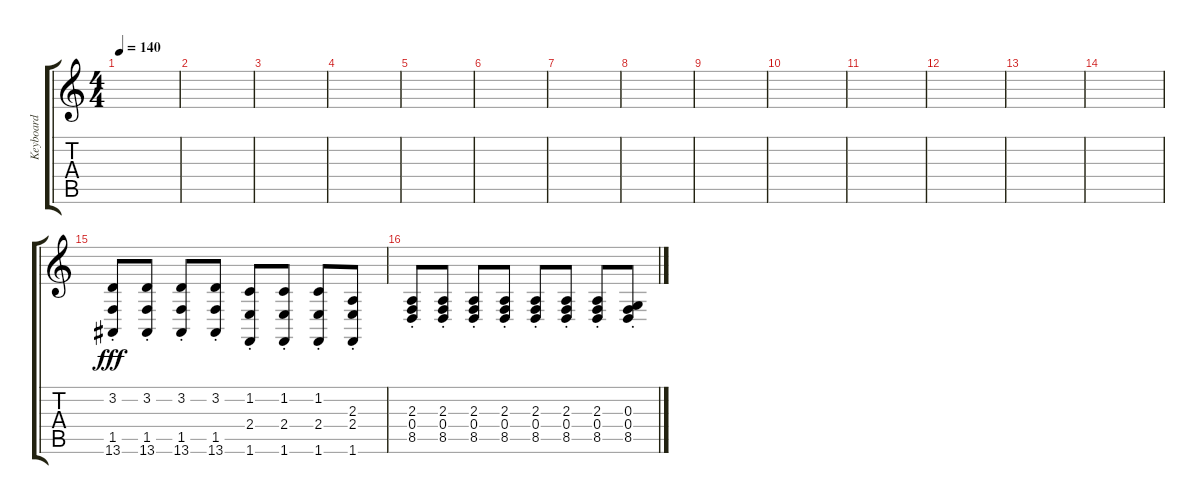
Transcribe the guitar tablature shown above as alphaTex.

\track ("Keyboard" "Keyboard") {instrument electricpiano1}
\staff {score tabs}
\tuning (E4 B3 G3 D3 A2 E2) {hide}
\ts (4 4)
\tempo 140
\clef g2
\ks c
|
|
|
|
|
|
|
|
|
|
|
|
|
|
(3.2{st} 1.5{st} 13.6{st}).8{dy fff instrument electricpiano1} (3.2{st} 1.5{st} 13.6{st}).8 (3.2{st} 1.5{st} 13.6{st}).8 (3.2{st} 1.5{st} 13.6{st}).8 (1.2{st} 2.4{st} 1.6{st}).8 (1.2{st} 2.4{st} 1.6{st}).8 (1.2{st} 2.4{st} 1.6{st}).8 (2.3{st} 2.4{st} 1.6{st}).8 |
(2.3{st} 0.4{st} 8.5{st}).8 (2.3{st} 0.4{st} 8.5{st}).8 (2.3{st} 0.4{st} 8.5{st}).8 (2.3{st} 0.4{st} 8.5{st}).8 (2.3{st} 0.4{st} 8.5{st}).8 (2.3{st} 0.4{st} 8.5{st}).8 (2.3{st} 0.4{st} 8.5{st}).8 (0.3{st} 0.4{st} 8.5{st}).8
